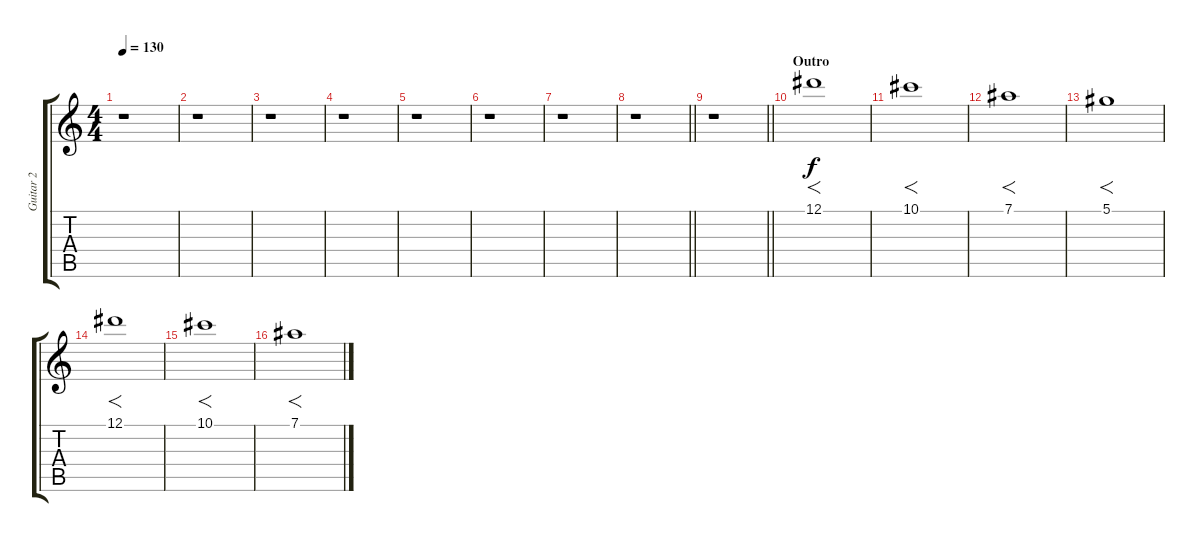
\track ("Guitar 2" "Guitar 2") {instrument acousticguitarsteel}
\staff {score tabs}
\tuning (Eb4 Bb3 Gb3 Db3 Ab2 Eb2) {hide}
\ts (4 4)
\tempo 130
\clef g2
\ks c
r.1{dy f} |
r.1 |
r.1 |
r.1 |
r.1 |
r.1 |
r.1 |
\barLineRight lightlight
r.1 |
\barLineRight lightlight
r.1 |
\section ("" "Outro")
12.1.1{f volume 4 instrument distortionguitar} |
10.1.1{f} |
7.1.1{f} |
5.1.1{f} |
12.1.1{f} |
10.1.1{f} |
7.1.1{f}
